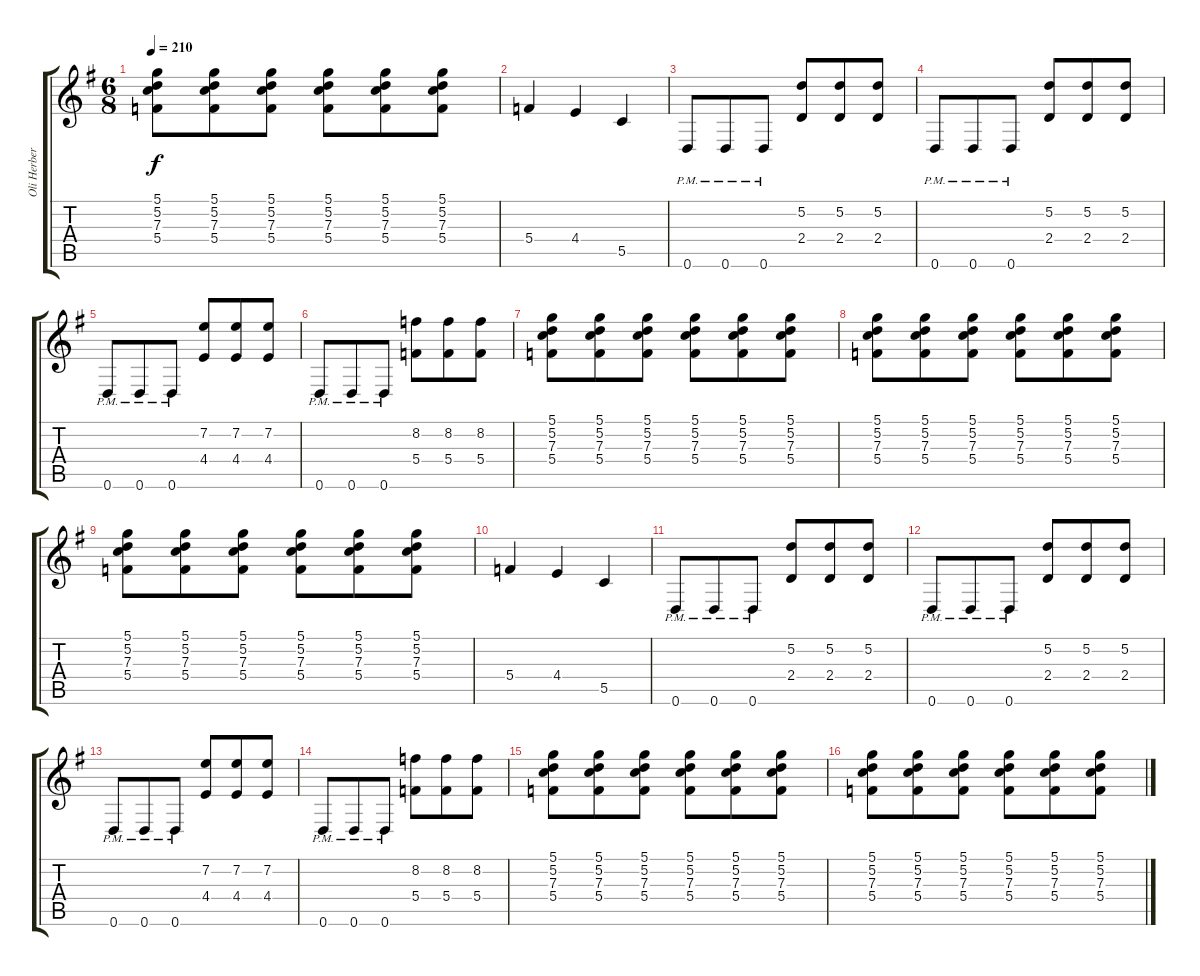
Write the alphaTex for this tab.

\track ("Oli Herbert" "Oli Herber") {instrument distortionguitar}
\staff {score tabs}
\tuning (D4 A3 F3 C3 G2 D2) {hide}
\ts (6 8)
\tempo 210
\clef g2
\ks g
(5.1 5.2 7.3 5.4).8{dy f} (5.1 5.2 7.3 5.4).8 (5.1 5.2 7.3 5.4).8 (5.1 5.2 7.3 5.4).8 (5.1 5.2 7.3 5.4).8 (5.1 5.2 7.3 5.4).8 |
5.4.4 4.4.4 5.5.4 |
0.6{pm}.8 0.6{pm}.8 0.6{pm}.8 (5.2 2.4).8 (5.2 2.4).8 (5.2 2.4).8 |
0.6{pm}.8 0.6{pm}.8 0.6{pm}.8 (5.2 2.4).8 (5.2 2.4).8 (5.2 2.4).8 |
0.6{pm}.8 0.6{pm}.8 0.6{pm}.8 (7.2 4.4).8 (7.2 4.4).8 (7.2 4.4).8 |
0.6{pm}.8 0.6{pm}.8 0.6{pm}.8 (8.2 5.4).8 (8.2 5.4).8 (8.2 5.4).8 |
(5.1 5.2 7.3 5.4).8 (5.1 5.2 7.3 5.4).8 (5.1 5.2 7.3 5.4).8 (5.1 5.2 7.3 5.4).8 (5.1 5.2 7.3 5.4).8 (5.1 5.2 7.3 5.4).8 |
(5.1 5.2 7.3 5.4).8 (5.1 5.2 7.3 5.4).8 (5.1 5.2 7.3 5.4).8 (5.1 5.2 7.3 5.4).8 (5.1 5.2 7.3 5.4).8 (5.1 5.2 7.3 5.4).8 |
(5.1 5.2 7.3 5.4).8 (5.1 5.2 7.3 5.4).8 (5.1 5.2 7.3 5.4).8 (5.1 5.2 7.3 5.4).8 (5.1 5.2 7.3 5.4).8 (5.1 5.2 7.3 5.4).8 |
5.4.4 4.4.4 5.5.4 |
0.6{pm}.8 0.6{pm}.8 0.6{pm}.8 (5.2 2.4).8 (5.2 2.4).8 (5.2 2.4).8 |
0.6{pm}.8 0.6{pm}.8 0.6{pm}.8 (5.2 2.4).8 (5.2 2.4).8 (5.2 2.4).8 |
0.6{pm}.8 0.6{pm}.8 0.6{pm}.8 (7.2 4.4).8 (7.2 4.4).8 (7.2 4.4).8 |
0.6{pm}.8 0.6{pm}.8 0.6{pm}.8 (8.2 5.4).8 (8.2 5.4).8 (8.2 5.4).8 |
(5.1 5.2 7.3 5.4).8 (5.1 5.2 7.3 5.4).8 (5.1 5.2 7.3 5.4).8 (5.1 5.2 7.3 5.4).8 (5.1 5.2 7.3 5.4).8 (5.1 5.2 7.3 5.4).8 |
(5.1 5.2 7.3 5.4).8 (5.1 5.2 7.3 5.4).8 (5.1 5.2 7.3 5.4).8 (5.1 5.2 7.3 5.4).8 (5.1 5.2 7.3 5.4).8 (5.1 5.2 7.3 5.4).8
